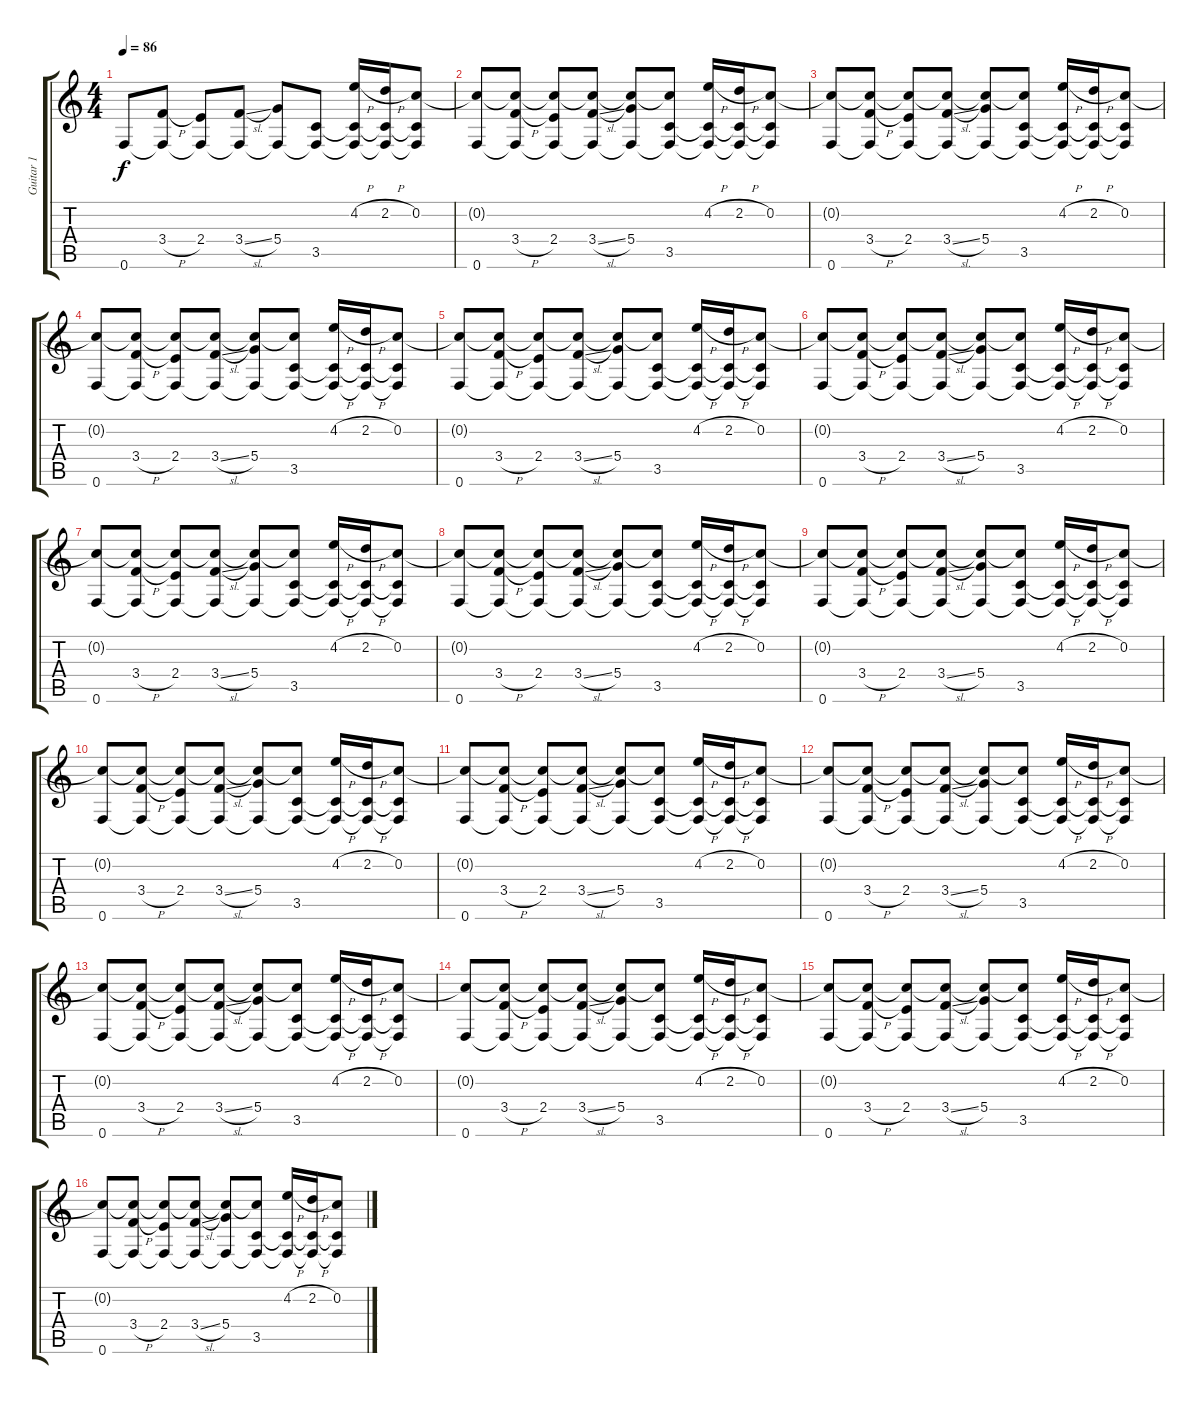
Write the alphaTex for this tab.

\track ("Guitar 1" "Guitar 1") {instrument electricguitarclean}
\staff {score tabs}
\tuning (E4 C4 G3 D3 A2 F2) {hide}
\ts (4 4)
\tempo 86
\clef g2
\ks c
0.6.8{dy f instrument electricguitarclean} (3.4{h} 0.6{t}).8 (2.4 0.6{t}).8 (3.4{sl} 0.6{t}).8 (5.4 0.6{t}).8 (3.5 0.6{t}).8 (4.2{h} 3.5{t} 0.6{t}).16 (2.2{h} 3.5{t} 0.6{t}).16 (0.2 3.5{t} 0.6{t}).8 |
(0.2{t} 0.6).8 (0.2{t} 3.4{h} 0.6{t}).8 (0.2{t} 2.4 0.6{t}).8 (0.2{t} 3.4{sl} 0.6{t}).8 (0.2{t} 5.4 0.6{t}).8 (0.2{t} 3.5 0.6{t}).8 (4.2{h} 3.5{t} 0.6{t}).16 (2.2{h} 3.5{t} 0.6{t}).16 (0.2 3.5{t} 0.6{t}).8 |
(0.2{t} 0.6).8 (0.2{t} 3.4{h} 0.6{t}).8 (0.2{t} 2.4 0.6{t}).8 (0.2{t} 3.4{sl} 0.6{t}).8 (0.2{t} 5.4 0.6{t}).8 (0.2{t} 3.5 0.6{t}).8 (4.2{h} 3.5{t} 0.6{t}).16 (2.2{h} 3.5{t} 0.6{t}).16 (0.2 3.5{t} 0.6{t}).8 |
(0.2{t} 0.6).8 (0.2{t} 3.4{h} 0.6{t}).8 (0.2{t} 2.4 0.6{t}).8 (0.2{t} 3.4{sl} 0.6{t}).8 (0.2{t} 5.4 0.6{t}).8 (0.2{t} 3.5 0.6{t}).8 (4.2{h} 3.5{t} 0.6{t}).16 (2.2{h} 3.5{t} 0.6{t}).16 (0.2 3.5{t} 0.6{t}).8 |
(0.2{t} 0.6).8 (0.2{t} 3.4{h} 0.6{t}).8 (0.2{t} 2.4 0.6{t}).8 (0.2{t} 3.4{sl} 0.6{t}).8 (0.2{t} 5.4 0.6{t}).8 (0.2{t} 3.5 0.6{t}).8 (4.2{h} 3.5{t} 0.6{t}).16 (2.2{h} 3.5{t} 0.6{t}).16 (0.2 3.5{t} 0.6{t}).8 |
(0.2{t} 0.6).8 (0.2{t} 3.4{h} 0.6{t}).8 (0.2{t} 2.4 0.6{t}).8 (0.2{t} 3.4{sl} 0.6{t}).8 (0.2{t} 5.4 0.6{t}).8 (0.2{t} 3.5 0.6{t}).8 (4.2{h} 3.5{t} 0.6{t}).16 (2.2{h} 3.5{t} 0.6{t}).16 (0.2 3.5{t} 0.6{t}).8 |
(0.2{t} 0.6).8 (0.2{t} 3.4{h} 0.6{t}).8 (0.2{t} 2.4 0.6{t}).8 (0.2{t} 3.4{sl} 0.6{t}).8 (0.2{t} 5.4 0.6{t}).8 (0.2{t} 3.5 0.6{t}).8 (4.2{h} 3.5{t} 0.6{t}).16 (2.2{h} 3.5{t} 0.6{t}).16 (0.2 3.5{t} 0.6{t}).8 |
(0.2{t} 0.6).8 (0.2{t} 3.4{h} 0.6{t}).8 (0.2{t} 2.4 0.6{t}).8 (0.2{t} 3.4{sl} 0.6{t}).8 (0.2{t} 5.4 0.6{t}).8 (0.2{t} 3.5 0.6{t}).8 (4.2{h} 3.5{t} 0.6{t}).16 (2.2{h} 3.5{t} 0.6{t}).16 (0.2 3.5{t} 0.6{t}).8 |
(0.2{t} 0.6).8 (0.2{t} 3.4{h} 0.6{t}).8 (0.2{t} 2.4 0.6{t}).8 (0.2{t} 3.4{sl} 0.6{t}).8 (0.2{t} 5.4 0.6{t}).8 (0.2{t} 3.5 0.6{t}).8 (4.2{h} 3.5{t} 0.6{t}).16 (2.2{h} 3.5{t} 0.6{t}).16 (0.2 3.5{t} 0.6{t}).8 |
(0.2{t} 0.6).8 (0.2{t} 3.4{h} 0.6{t}).8 (0.2{t} 2.4 0.6{t}).8 (0.2{t} 3.4{sl} 0.6{t}).8 (0.2{t} 5.4 0.6{t}).8 (0.2{t} 3.5 0.6{t}).8 (4.2{h} 3.5{t} 0.6{t}).16 (2.2{h} 3.5{t} 0.6{t}).16 (0.2 3.5{t} 0.6{t}).8 |
(0.2{t} 0.6).8 (0.2{t} 3.4{h} 0.6{t}).8 (0.2{t} 2.4 0.6{t}).8 (0.2{t} 3.4{sl} 0.6{t}).8 (0.2{t} 5.4 0.6{t}).8 (0.2{t} 3.5 0.6{t}).8 (4.2{h} 3.5{t} 0.6{t}).16 (2.2{h} 3.5{t} 0.6{t}).16 (0.2 3.5{t} 0.6{t}).8 |
(0.2{t} 0.6).8 (0.2{t} 3.4{h} 0.6{t}).8 (0.2{t} 2.4 0.6{t}).8 (0.2{t} 3.4{sl} 0.6{t}).8 (0.2{t} 5.4 0.6{t}).8 (0.2{t} 3.5 0.6{t}).8 (4.2{h} 3.5{t} 0.6{t}).16 (2.2{h} 3.5{t} 0.6{t}).16 (0.2 3.5{t} 0.6{t}).8 |
(0.2{t} 0.6).8 (0.2{t} 3.4{h} 0.6{t}).8 (0.2{t} 2.4 0.6{t}).8 (0.2{t} 3.4{sl} 0.6{t}).8 (0.2{t} 5.4 0.6{t}).8 (0.2{t} 3.5 0.6{t}).8 (4.2{h} 3.5{t} 0.6{t}).16 (2.2{h} 3.5{t} 0.6{t}).16 (0.2 3.5{t} 0.6{t}).8 |
(0.2{t} 0.6).8 (0.2{t} 3.4{h} 0.6{t}).8 (0.2{t} 2.4 0.6{t}).8 (0.2{t} 3.4{sl} 0.6{t}).8 (0.2{t} 5.4 0.6{t}).8 (0.2{t} 3.5 0.6{t}).8 (4.2{h} 3.5{t} 0.6{t}).16 (2.2{h} 3.5{t} 0.6{t}).16 (0.2 3.5{t} 0.6{t}).8 |
(0.2{t} 0.6).8 (0.2{t} 3.4{h} 0.6{t}).8 (0.2{t} 2.4 0.6{t}).8 (0.2{t} 3.4{sl} 0.6{t}).8 (0.2{t} 5.4 0.6{t}).8 (0.2{t} 3.5 0.6{t}).8 (4.2{h} 3.5{t} 0.6{t}).16 (2.2{h} 3.5{t} 0.6{t}).16 (0.2 3.5{t} 0.6{t}).8 |
(0.2{t} 0.6).8 (0.2{t} 3.4{h} 0.6{t}).8 (0.2{t} 2.4 0.6{t}).8 (0.2{t} 3.4{sl} 0.6{t}).8 (0.2{t} 5.4 0.6{t}).8 (0.2{t} 3.5 0.6{t}).8 (4.2{h} 3.5{t} 0.6{t}).16 (2.2{h} 3.5{t} 0.6{t}).16 (0.2 3.5{t} 0.6{t}).8
